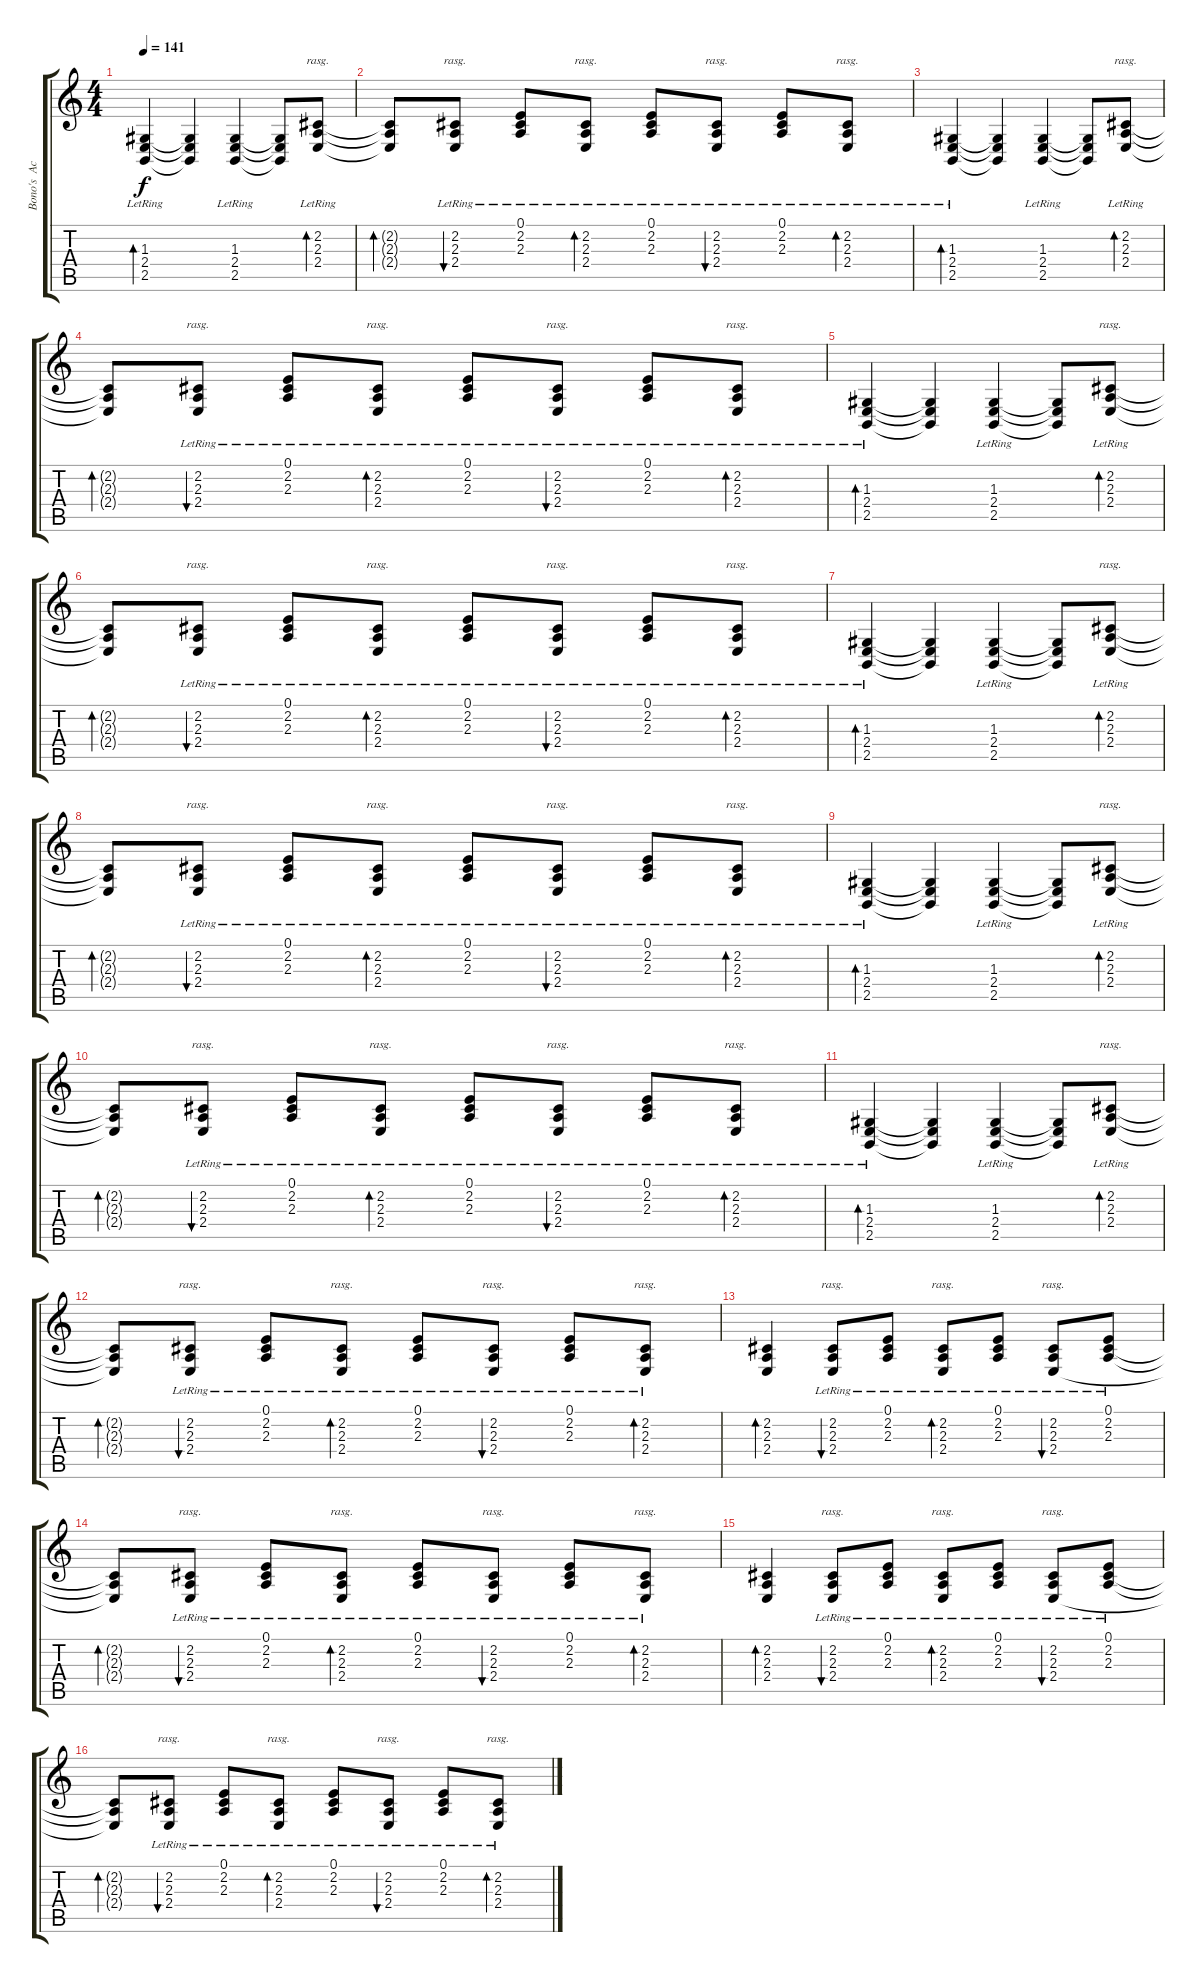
\track ("Bono's  Acoustic Guitar" "Bono's  Ac") {instrument brightacousticpiano}
\staff {score tabs}
\tuning (E4 B3 G3 D3 A2 E2) {hide}
\ts (4 4)
\tempo 141
\clef g2
\ks c
(1.3{lr} 2.4 2.5).4{bd 240 dy f} (1.3{t} 2.4{t} 2.5{t}).4 (1.3{lr} 2.4 2.5).4 (1.3{t} 2.4{t} 2.5{t}).8 (2.2{lr} 2.3 2.4).8{bd 120 rasg ii} |
(2.2{t} 2.3{t} 2.4{t}).8{bd 120} (2.2{lr} 2.3 2.4).8{bu 120 rasg ii} (0.1{lr} 2.2 2.3).8 (2.2{lr} 2.3 2.4).8{bd 120 rasg ii} (0.1{lr} 2.2 2.3).8 (2.2{lr} 2.3 2.4).8{bu 120 rasg ii} (0.1{lr} 2.2 2.3).8 (2.2{lr} 2.3 2.4).8{bd 120 rasg ii} |
(1.3{lr} 2.4 2.5).4{bd 240} (1.3{t} 2.4{t} 2.5{t}).4 (1.3{lr} 2.4 2.5).4 (1.3{t} 2.4{t} 2.5{t}).8 (2.2{lr} 2.3 2.4).8{bd 120 rasg ii} |
(2.2{t} 2.3{t} 2.4{t}).8{bd 120} (2.2{lr} 2.3 2.4).8{bu 120 rasg ii} (0.1{lr} 2.2 2.3).8 (2.2{lr} 2.3 2.4).8{bd 120 rasg ii} (0.1{lr} 2.2 2.3).8 (2.2{lr} 2.3 2.4).8{bu 120 rasg ii} (0.1{lr} 2.2 2.3).8 (2.2{lr} 2.3 2.4).8{bd 120 rasg ii} |
(1.3{lr} 2.4 2.5).4{bd 240} (1.3{t} 2.4{t} 2.5{t}).4 (1.3{lr} 2.4 2.5).4 (1.3{t} 2.4{t} 2.5{t}).8 (2.2{lr} 2.3 2.4).8{bd 120 rasg ii} |
(2.2{t} 2.3{t} 2.4{t}).8{bd 120} (2.2{lr} 2.3 2.4).8{bu 120 rasg ii} (0.1{lr} 2.2 2.3).8 (2.2{lr} 2.3 2.4).8{bd 120 rasg ii} (0.1{lr} 2.2 2.3).8 (2.2{lr} 2.3 2.4).8{bu 120 rasg ii} (0.1{lr} 2.2 2.3).8 (2.2{lr} 2.3 2.4).8{bd 120 rasg ii} |
(1.3{lr} 2.4 2.5).4{bd 240} (1.3{t} 2.4{t} 2.5{t}).4 (1.3{lr} 2.4 2.5).4 (1.3{t} 2.4{t} 2.5{t}).8 (2.2{lr} 2.3 2.4).8{bd 120 rasg ii} |
(2.2{t} 2.3{t} 2.4{t}).8{bd 120} (2.2{lr} 2.3 2.4).8{bu 120 rasg ii} (0.1{lr} 2.2 2.3).8 (2.2{lr} 2.3 2.4).8{bd 120 rasg ii} (0.1{lr} 2.2 2.3).8 (2.2{lr} 2.3 2.4).8{bu 120 rasg ii} (0.1{lr} 2.2 2.3).8 (2.2{lr} 2.3 2.4).8{bd 120 rasg ii} |
(1.3{lr} 2.4 2.5).4{bd 240} (1.3{t} 2.4{t} 2.5{t}).4 (1.3{lr} 2.4 2.5).4 (1.3{t} 2.4{t} 2.5{t}).8 (2.2{lr} 2.3 2.4).8{bd 120 rasg ii} |
(2.2{t} 2.3{t} 2.4{t}).8{bd 120} (2.2{lr} 2.3 2.4).8{bu 120 rasg ii} (0.1{lr} 2.2 2.3).8 (2.2{lr} 2.3 2.4).8{bd 120 rasg ii} (0.1{lr} 2.2 2.3).8 (2.2{lr} 2.3 2.4).8{bu 120 rasg ii} (0.1{lr} 2.2 2.3).8 (2.2{lr} 2.3 2.4).8{bd 120 rasg ii} |
(1.3{lr} 2.4 2.5).4{bd 240} (1.3{t} 2.4{t} 2.5{t}).4 (1.3{lr} 2.4 2.5).4 (1.3{t} 2.4{t} 2.5{t}).8 (2.2{lr} 2.3 2.4).8{bd 120 rasg ii} |
(2.2{t} 2.3{t} 2.4{t}).8{bd 120} (2.2{lr} 2.3 2.4).8{bu 120 rasg ii} (0.1{lr} 2.2 2.3).8 (2.2{lr} 2.3 2.4).8{bd 120 rasg ii} (0.1{lr} 2.2 2.3).8 (2.2{lr} 2.3 2.4).8{bu 120 rasg ii} (0.1{lr} 2.2 2.3).8 (2.2{lr} 2.3 2.4).8{bd 120 rasg ii} |
(2.2 2.3 2.4).4{bd 120} (2.2{lr} 2.3 2.4).8{bu 120 rasg ii} (0.1{lr} 2.2 2.3).8 (2.2{lr} 2.3 2.4).8{bd 120 rasg ii} (0.1{lr} 2.2 2.3).8 (2.2{lr} 2.3 2.4).8{bu 120 rasg ii} (0.1{lr} 2.2 2.3).8 |
(2.2{t} 2.3{t} 2.4{t}).8{bd 120} (2.2{lr} 2.3 2.4).8{bu 120 rasg ii} (0.1{lr} 2.2 2.3).8 (2.2{lr} 2.3 2.4).8{bd 120 rasg ii} (0.1{lr} 2.2 2.3).8 (2.2{lr} 2.3 2.4).8{bu 120 rasg ii} (0.1{lr} 2.2 2.3).8 (2.2{lr} 2.3 2.4).8{bd 120 rasg ii} |
(2.2 2.3 2.4).4{bd 120} (2.2{lr} 2.3 2.4).8{bu 120 rasg ii} (0.1{lr} 2.2 2.3).8 (2.2{lr} 2.3 2.4).8{bd 120 rasg ii} (0.1{lr} 2.2 2.3).8 (2.2{lr} 2.3 2.4).8{bu 120 rasg ii} (0.1{lr} 2.2 2.3).8 |
(2.2{t} 2.3{t} 2.4{t}).8{bd 120} (2.2{lr} 2.3 2.4).8{bu 120 rasg ii} (0.1{lr} 2.2 2.3).8 (2.2{lr} 2.3 2.4).8{bd 120 rasg ii} (0.1{lr} 2.2 2.3).8 (2.2{lr} 2.3 2.4).8{bu 120 rasg ii} (0.1{lr} 2.2 2.3).8 (2.2{lr} 2.3 2.4).8{bd 120 rasg ii}
